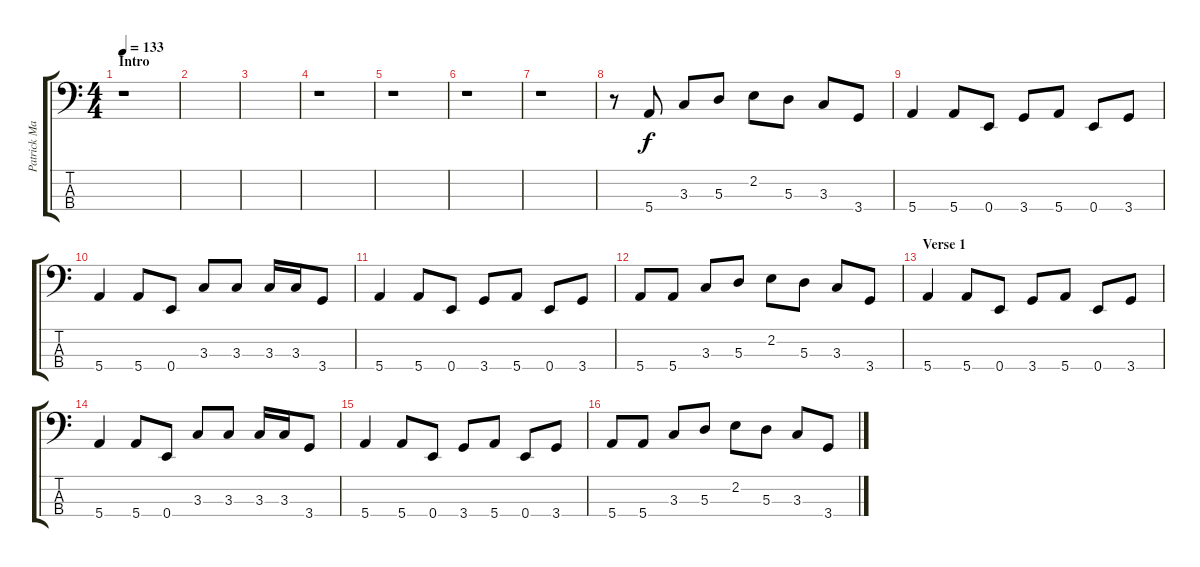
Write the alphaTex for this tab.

\track ("Patrick Matthews - Bass" "Patrick Ma") {instrument electricbassfinger}
\staff {score tabs}
\tuning (G2 D2 A1 E1) {hide}
\ts (4 4)
\section ("" "Intro")
\tempo 133
\clef f4
\ks c
r.1{dy f instrument electricbassfinger} |
|
|
r.1 |
r.1 |
r.1 |
r.1 |
r.8 5.4.8 3.3.8 5.3.8 2.2.8 5.3.8 3.3.8 3.4.8 |
5.4.4 5.4.8 0.4.8 3.4.8 5.4.8 0.4.8 3.4.8 |
5.4.4 5.4.8 0.4.8 3.3.8 3.3.8 3.3.16 3.3.16 3.4.8 |
5.4.4 5.4.8 0.4.8 3.4.8 5.4.8 0.4.8 3.4.8 |
5.4.8 5.4.8 3.3.8 5.3.8 2.2.8 5.3.8 3.3.8 3.4.8 |
\section ("" "Verse 1")
5.4.4 5.4.8 0.4.8 3.4.8 5.4.8 0.4.8 3.4.8 |
5.4.4 5.4.8 0.4.8 3.3.8 3.3.8 3.3.16 3.3.16 3.4.8 |
5.4.4 5.4.8 0.4.8 3.4.8 5.4.8 0.4.8 3.4.8 |
5.4.8 5.4.8 3.3.8 5.3.8 2.2.8 5.3.8 3.3.8 3.4.8
